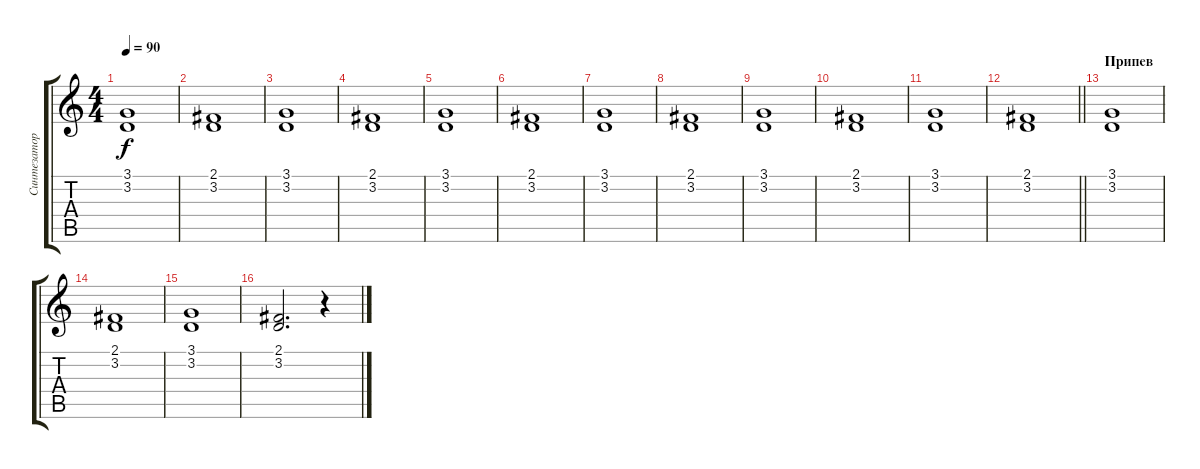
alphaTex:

\track ("Синтезатор" "Синтезатор") {instrument electricpiano1}
\staff {score tabs}
\tuning (E4 B3 G3 D3 A2 E2) {hide}
\ts (4 4)
\tempo 90
\clef g2
\ks c
(3.1 3.2).1{dy f} |
(2.1 3.2).1 |
(3.1 3.2).1 |
(2.1 3.2).1 |
(3.1 3.2).1 |
(2.1 3.2).1 |
(3.1 3.2).1 |
(2.1 3.2).1 |
(3.1 3.2).1 |
(2.1 3.2).1 |
(3.1 3.2).1 |
\barLineRight lightlight
(2.1 3.2).1 |
\section ("" "Припев")
(3.1 3.2).1 |
(2.1 3.2).1 |
(3.1 3.2).1 |
(2.1 3.2).2{d} r.4
